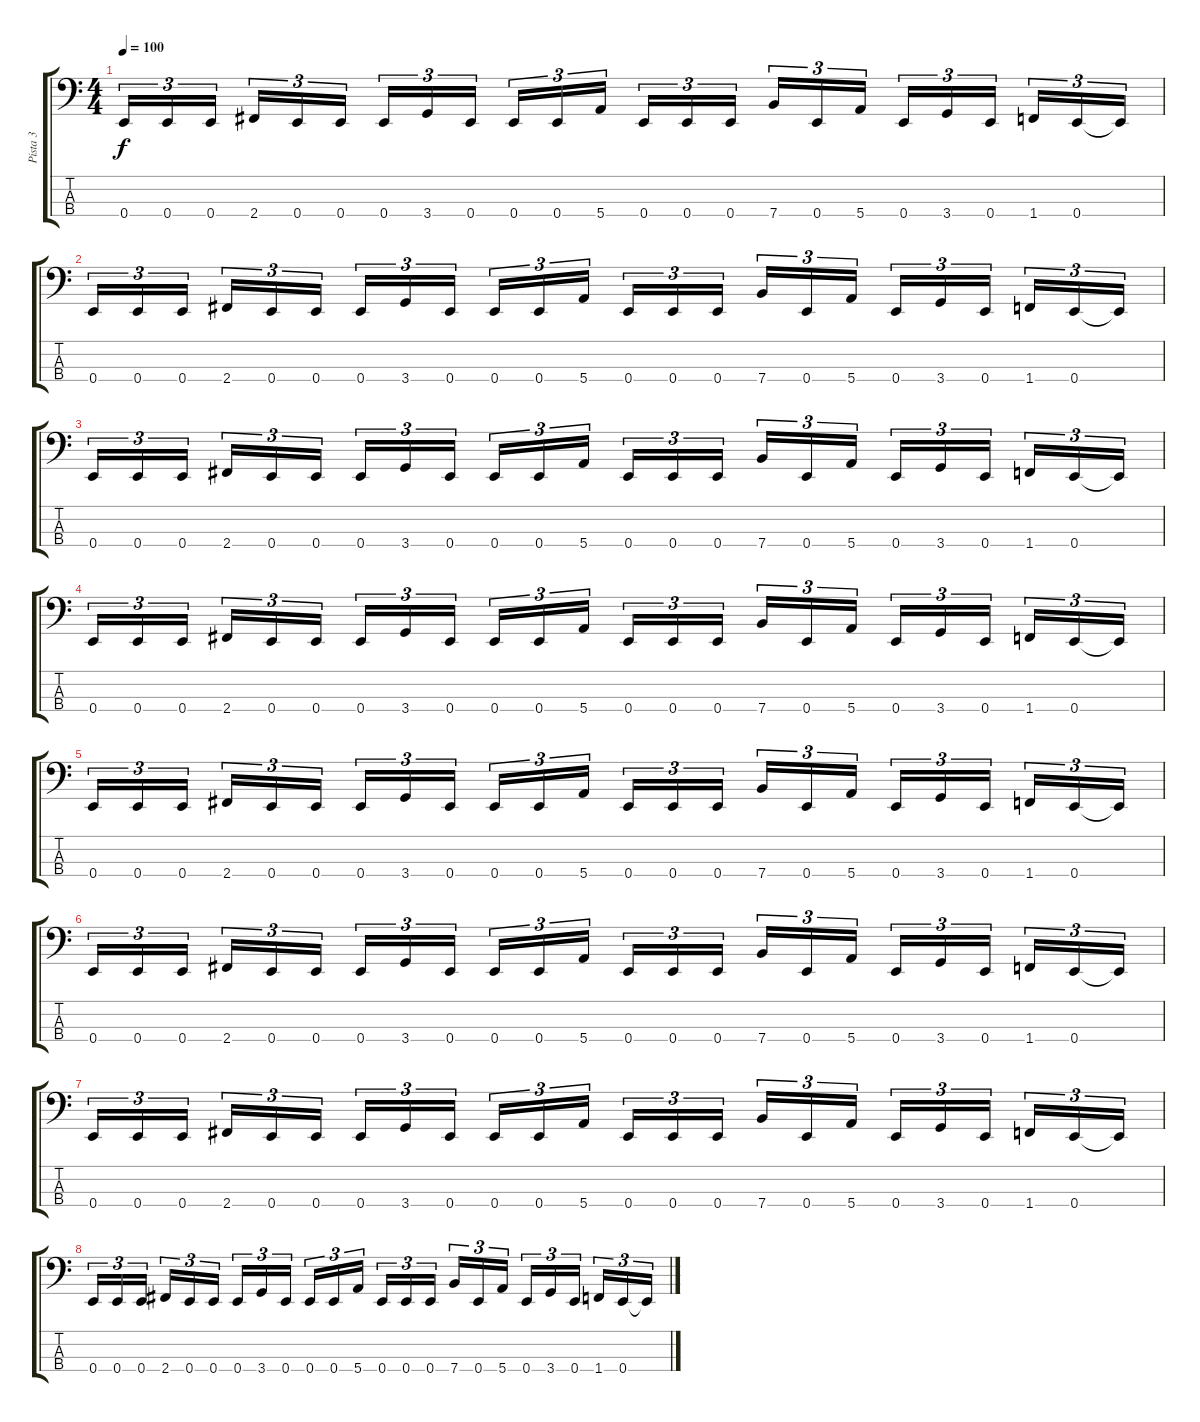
\track ("Pista 3" "Pista 3") {instrument electricbassfinger}
\staff {score tabs}
\tuning (G2 D2 A1 E1) {hide}
\ts (4 4)
\tempo 100
\clef f4
\ks c
0.4.16{tu (3 2) dy f} 0.4.16{tu (3 2)} 0.4.16{tu (3 2)} 2.4.16{tu (3 2)} 0.4.16{tu (3 2)} 0.4.16{tu (3 2)} 0.4.16{tu (3 2)} 3.4.16{tu (3 2)} 0.4.16{tu (3 2)} 0.4.16{tu (3 2)} 0.4.16{tu (3 2)} 5.4.16{tu (3 2)} 0.4.16{tu (3 2)} 0.4.16{tu (3 2)} 0.4.16{tu (3 2)} 7.4.16{tu (3 2)} 0.4.16{tu (3 2)} 5.4.16{tu (3 2)} 0.4.16{tu (3 2)} 3.4.16{tu (3 2)} 0.4.16{tu (3 2)} 1.4.16{tu (3 2)} 0.4.16{tu (3 2)} 0.4{t}.16{tu (3 2)} |
0.4.16{tu (3 2)} 0.4.16{tu (3 2)} 0.4.16{tu (3 2)} 2.4.16{tu (3 2)} 0.4.16{tu (3 2)} 0.4.16{tu (3 2)} 0.4.16{tu (3 2)} 3.4.16{tu (3 2)} 0.4.16{tu (3 2)} 0.4.16{tu (3 2)} 0.4.16{tu (3 2)} 5.4.16{tu (3 2)} 0.4.16{tu (3 2)} 0.4.16{tu (3 2)} 0.4.16{tu (3 2)} 7.4.16{tu (3 2)} 0.4.16{tu (3 2)} 5.4.16{tu (3 2)} 0.4.16{tu (3 2)} 3.4.16{tu (3 2)} 0.4.16{tu (3 2)} 1.4.16{tu (3 2)} 0.4.16{tu (3 2)} 0.4{t}.16{tu (3 2)} |
0.4.16{tu (3 2)} 0.4.16{tu (3 2)} 0.4.16{tu (3 2)} 2.4.16{tu (3 2)} 0.4.16{tu (3 2)} 0.4.16{tu (3 2)} 0.4.16{tu (3 2)} 3.4.16{tu (3 2)} 0.4.16{tu (3 2)} 0.4.16{tu (3 2)} 0.4.16{tu (3 2)} 5.4.16{tu (3 2)} 0.4.16{tu (3 2)} 0.4.16{tu (3 2)} 0.4.16{tu (3 2)} 7.4.16{tu (3 2)} 0.4.16{tu (3 2)} 5.4.16{tu (3 2)} 0.4.16{tu (3 2)} 3.4.16{tu (3 2)} 0.4.16{tu (3 2)} 1.4.16{tu (3 2)} 0.4.16{tu (3 2)} 0.4{t}.16{tu (3 2)} |
0.4.16{tu (3 2)} 0.4.16{tu (3 2)} 0.4.16{tu (3 2)} 2.4.16{tu (3 2)} 0.4.16{tu (3 2)} 0.4.16{tu (3 2)} 0.4.16{tu (3 2)} 3.4.16{tu (3 2)} 0.4.16{tu (3 2)} 0.4.16{tu (3 2)} 0.4.16{tu (3 2)} 5.4.16{tu (3 2)} 0.4.16{tu (3 2)} 0.4.16{tu (3 2)} 0.4.16{tu (3 2)} 7.4.16{tu (3 2)} 0.4.16{tu (3 2)} 5.4.16{tu (3 2)} 0.4.16{tu (3 2)} 3.4.16{tu (3 2)} 0.4.16{tu (3 2)} 1.4.16{tu (3 2)} 0.4.16{tu (3 2)} 0.4{t}.16{tu (3 2)} |
0.4.16{tu (3 2)} 0.4.16{tu (3 2)} 0.4.16{tu (3 2)} 2.4.16{tu (3 2)} 0.4.16{tu (3 2)} 0.4.16{tu (3 2)} 0.4.16{tu (3 2)} 3.4.16{tu (3 2)} 0.4.16{tu (3 2)} 0.4.16{tu (3 2)} 0.4.16{tu (3 2)} 5.4.16{tu (3 2)} 0.4.16{tu (3 2)} 0.4.16{tu (3 2)} 0.4.16{tu (3 2)} 7.4.16{tu (3 2)} 0.4.16{tu (3 2)} 5.4.16{tu (3 2)} 0.4.16{tu (3 2)} 3.4.16{tu (3 2)} 0.4.16{tu (3 2)} 1.4.16{tu (3 2)} 0.4.16{tu (3 2)} 0.4{t}.16{tu (3 2)} |
0.4.16{tu (3 2)} 0.4.16{tu (3 2)} 0.4.16{tu (3 2)} 2.4.16{tu (3 2)} 0.4.16{tu (3 2)} 0.4.16{tu (3 2)} 0.4.16{tu (3 2)} 3.4.16{tu (3 2)} 0.4.16{tu (3 2)} 0.4.16{tu (3 2)} 0.4.16{tu (3 2)} 5.4.16{tu (3 2)} 0.4.16{tu (3 2)} 0.4.16{tu (3 2)} 0.4.16{tu (3 2)} 7.4.16{tu (3 2)} 0.4.16{tu (3 2)} 5.4.16{tu (3 2)} 0.4.16{tu (3 2)} 3.4.16{tu (3 2)} 0.4.16{tu (3 2)} 1.4.16{tu (3 2)} 0.4.16{tu (3 2)} 0.4{t}.16{tu (3 2)} |
0.4.16{tu (3 2)} 0.4.16{tu (3 2)} 0.4.16{tu (3 2)} 2.4.16{tu (3 2)} 0.4.16{tu (3 2)} 0.4.16{tu (3 2)} 0.4.16{tu (3 2)} 3.4.16{tu (3 2)} 0.4.16{tu (3 2)} 0.4.16{tu (3 2)} 0.4.16{tu (3 2)} 5.4.16{tu (3 2)} 0.4.16{tu (3 2)} 0.4.16{tu (3 2)} 0.4.16{tu (3 2)} 7.4.16{tu (3 2)} 0.4.16{tu (3 2)} 5.4.16{tu (3 2)} 0.4.16{tu (3 2)} 3.4.16{tu (3 2)} 0.4.16{tu (3 2)} 1.4.16{tu (3 2)} 0.4.16{tu (3 2)} 0.4{t}.16{tu (3 2)} |
0.4.16{tu (3 2)} 0.4.16{tu (3 2)} 0.4.16{tu (3 2)} 2.4.16{tu (3 2)} 0.4.16{tu (3 2)} 0.4.16{tu (3 2)} 0.4.16{tu (3 2)} 3.4.16{tu (3 2)} 0.4.16{tu (3 2)} 0.4.16{tu (3 2)} 0.4.16{tu (3 2)} 5.4.16{tu (3 2)} 0.4.16{tu (3 2)} 0.4.16{tu (3 2)} 0.4.16{tu (3 2)} 7.4.16{tu (3 2)} 0.4.16{tu (3 2)} 5.4.16{tu (3 2)} 0.4.16{tu (3 2)} 3.4.16{tu (3 2)} 0.4.16{tu (3 2)} 1.4.16{tu (3 2)} 0.4.16{tu (3 2)} 0.4{t}.16{tu (3 2)}
